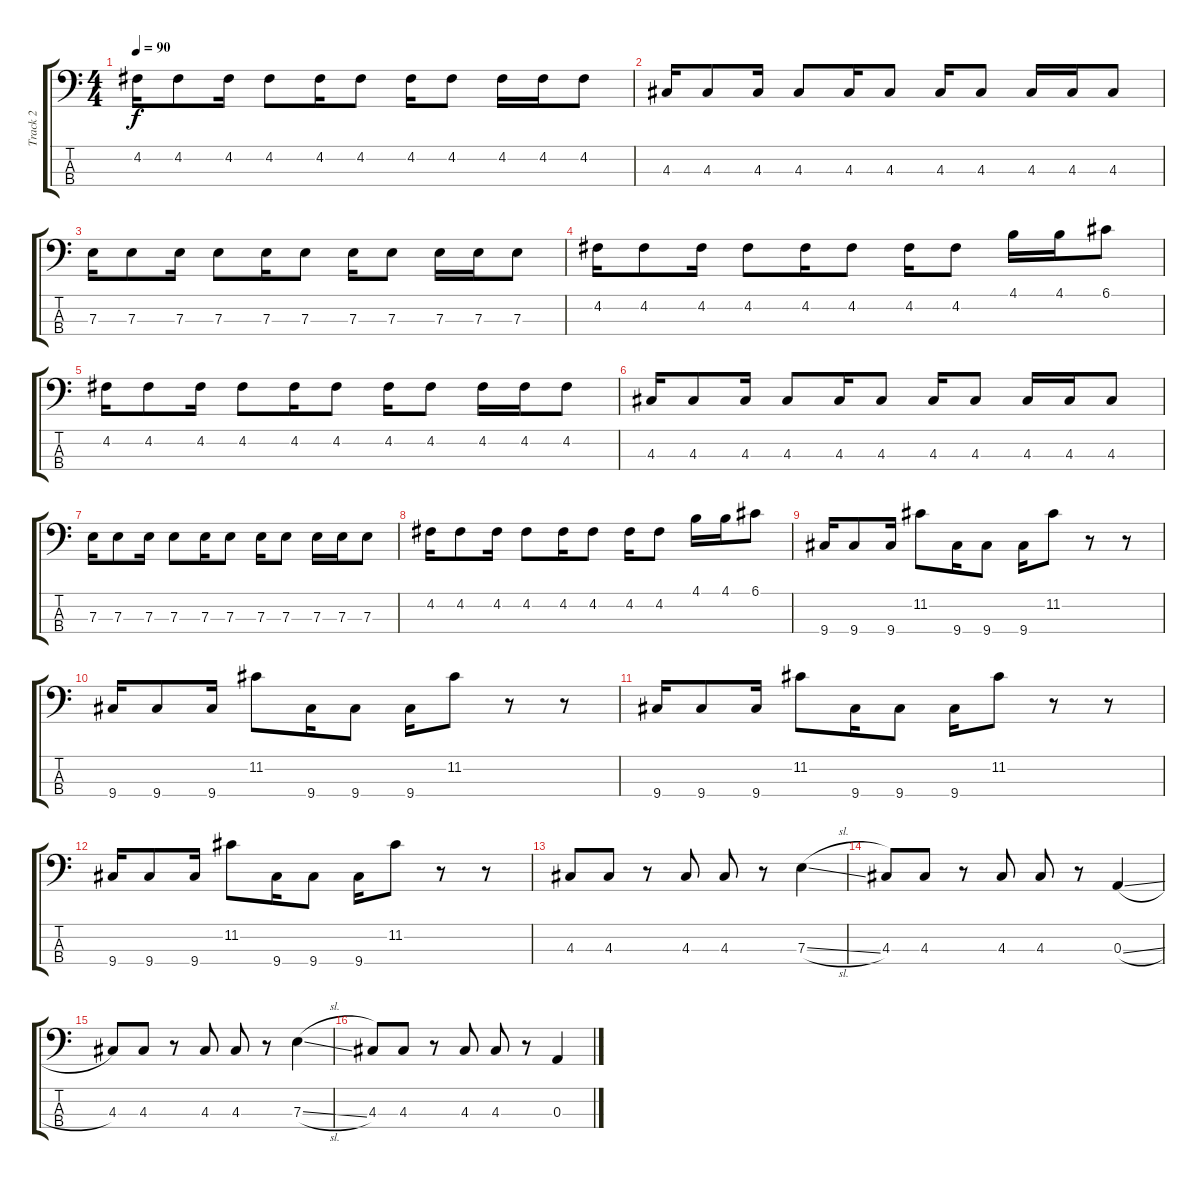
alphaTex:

\track ("Track 2" "Track 2") {instrument electricbassfinger}
\staff {score tabs}
\tuning (G2 D2 A1 E1) {hide}
\ts (4 4)
\tempo 90
\clef f4
\ks c
4.2.16{dy f} 4.2.8 4.2.16 4.2.8 4.2.16 4.2.8 4.2.16 4.2.8 4.2.16 4.2.16 4.2.8 |
4.3.16 4.3.8 4.3.16 4.3.8 4.3.16 4.3.8 4.3.16 4.3.8 4.3.16 4.3.16 4.3.8 |
7.3.16 7.3.8 7.3.16 7.3.8 7.3.16 7.3.8 7.3.16 7.3.8 7.3.16 7.3.16 7.3.8 |
4.2.16 4.2.8 4.2.16 4.2.8 4.2.16 4.2.8 4.2.16 4.2.8 4.1.16 4.1.16 6.1.8 |
4.2.16 4.2.8 4.2.16 4.2.8 4.2.16 4.2.8 4.2.16 4.2.8 4.2.16 4.2.16 4.2.8 |
4.3.16 4.3.8 4.3.16 4.3.8 4.3.16 4.3.8 4.3.16 4.3.8 4.3.16 4.3.16 4.3.8 |
7.3.16 7.3.8 7.3.16 7.3.8 7.3.16 7.3.8 7.3.16 7.3.8 7.3.16 7.3.16 7.3.8 |
4.2.16 4.2.8 4.2.16 4.2.8 4.2.16 4.2.8 4.2.16 4.2.8 4.1.16 4.1.16 6.1.8 |
9.4.16 9.4.8 9.4.16 11.2.8 9.4.16 9.4.8 9.4.16 11.2.8 r.8 r.8 |
9.4.16 9.4.8 9.4.16 11.2.8 9.4.16 9.4.8 9.4.16 11.2.8 r.8 r.8 |
9.4.16 9.4.8 9.4.16 11.2.8 9.4.16 9.4.8 9.4.16 11.2.8 r.8 r.8 |
9.4.16 9.4.8 9.4.16 11.2.8 9.4.16 9.4.8 9.4.16 11.2.8 r.8 r.8 |
4.3.8 4.3.8 r.8 4.3.8 4.3.8 r.8 7.3{sl}.4 |
4.3.8 4.3.8 r.8 4.3.8 4.3.8 r.8 0.3{sl}.4 |
4.3.8 4.3.8 r.8 4.3.8 4.3.8 r.8 7.3{sl}.4 |
4.3.8 4.3.8 r.8 4.3.8 4.3.8 r.8 0.3.4
